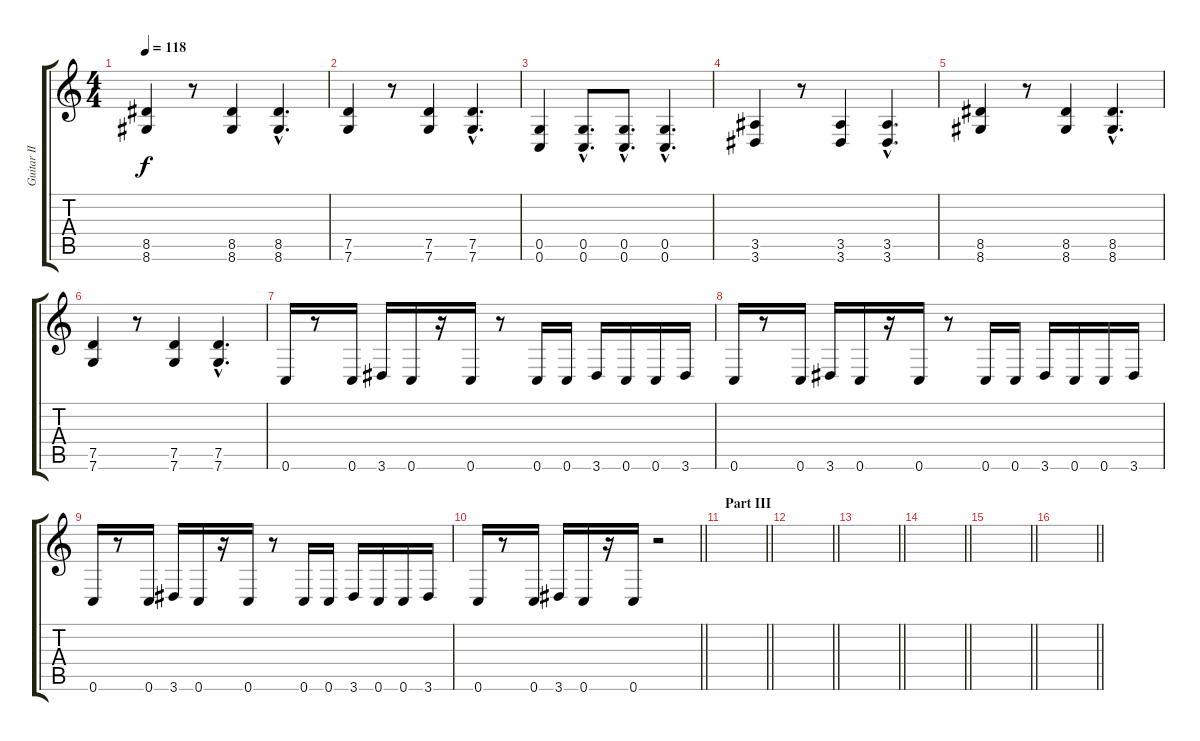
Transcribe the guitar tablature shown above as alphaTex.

\track ("Guitar II" "Guitar II") {instrument distortionguitar}
\staff {score tabs}
\tuning (D4 A3 F3 C3 G2 C2) {hide}
\ts (4 4)
\tempo 118
\clef g2
\ks c
(8.5 8.6).4{dy f} r.8 (8.5 8.6).4 (8.5{hac} 8.6{hac}).4{d} |
(7.5 7.6).4 r.8 (7.5 7.6).4 (7.5{hac} 7.6{hac}).4{d} |
(0.5 0.6).4 (0.5{hac} 0.6{hac}).8{d} (0.5{hac} 0.6{hac}).8{d} (0.5{hac} 0.6{hac}).4{d} |
(3.5 3.6).4 r.8 (3.5 3.6).4 (3.5{hac} 3.6{hac}).4{d} |
(8.5 8.6).4 r.8 (8.5 8.6).4 (8.5{hac} 8.6{hac}).4{d} |
(7.5 7.6).4 r.8 (7.5 7.6).4 (7.5{hac} 7.6{hac}).4{d} |
0.6.16{volume 14 balance 2 instrument overdrivenguitar} r.8 0.6.16 3.6.16 0.6.16 r.16 0.6.16 r.8 0.6.16 0.6.16 3.6.16 0.6.16 0.6.16 3.6.16 |
0.6.16 r.8 0.6.16 3.6.16 0.6.16 r.16 0.6.16 r.8 0.6.16 0.6.16 3.6.16 0.6.16 0.6.16 3.6.16 |
0.6.16 r.8 0.6.16 3.6.16 0.6.16 r.16 0.6.16 r.8 0.6.16 0.6.16 3.6.16 0.6.16 0.6.16 3.6.16 |
\barLineRight lightlight
0.6.16 r.8 0.6.16 3.6.16 0.6.16 r.16 0.6.16 r.2 |
\section ("" "Part III")
\barLineRight lightlight
|
\barLineRight lightlight
|
\barLineRight lightlight
|
\barLineRight lightlight
|
\barLineRight lightlight
|
\barLineRight lightlight
